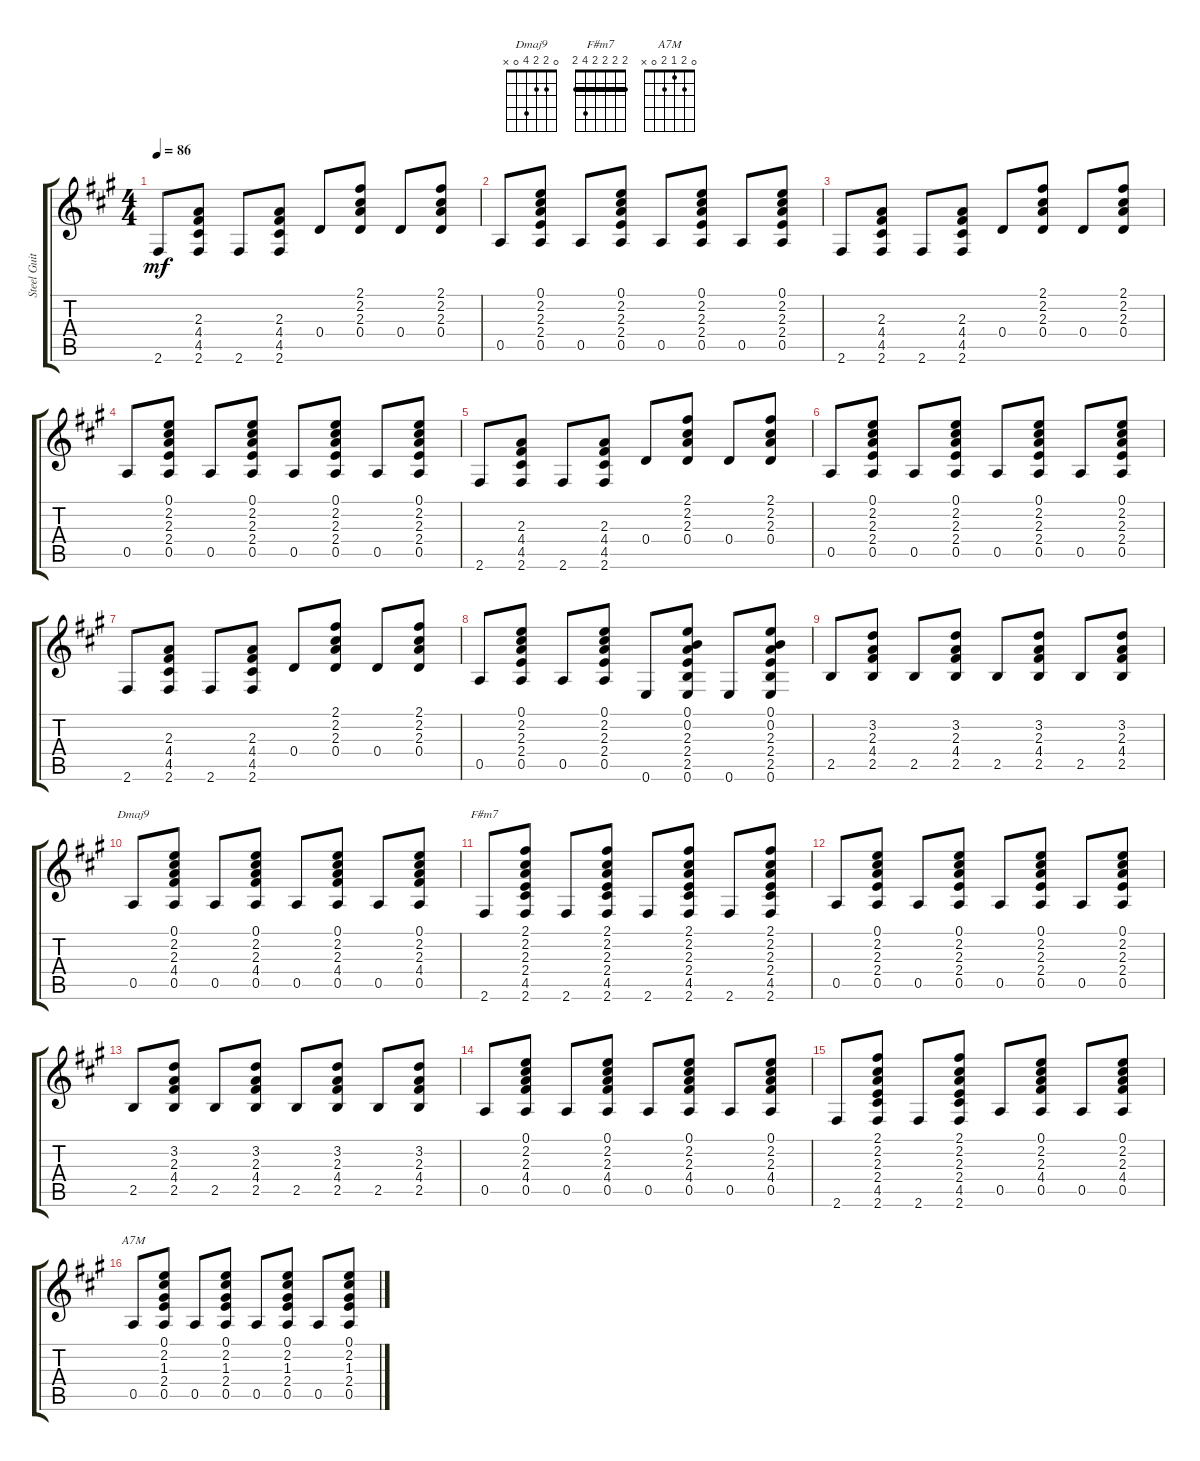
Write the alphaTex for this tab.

\track ("Steel Guitar" "Steel Guit") {instrument acousticguitarsteel}
\staff {score tabs}
\tuning (E4 B3 G3 D3 A2 E2) {hide}
\chord ("Dmaj9" 0 2 2 4 0 x)
\chord ("F#m7" 2 2 2 2 4 2) {barre 2}
\chord ("A7M" 0 2 1 2 0 x)
\ts (4 4)
\tempo 86
\clef g2
\ks a
2.6.8{dy mf} (2.3 4.4 4.5 2.6).8 2.6.8 (2.3 4.4 4.5 2.6).8 0.4.8 (2.1 2.2 2.3 0.4).8 0.4.8 (2.1 2.2 2.3 0.4).8 |
0.5.8 (0.1 2.2 2.3 2.4 0.5).8 0.5.8 (0.1 2.2 2.3 2.4 0.5).8 0.5.8 (0.1 2.2 2.3 2.4 0.5).8 0.5.8 (0.1 2.2 2.3 2.4 0.5).8 |
2.6.8 (2.3 4.4 4.5 2.6).8 2.6.8 (2.3 4.4 4.5 2.6).8 0.4.8 (2.1 2.2 2.3 0.4).8 0.4.8 (2.1 2.2 2.3 0.4).8 |
0.5.8 (0.1 2.2 2.3 2.4 0.5).8 0.5.8 (0.1 2.2 2.3 2.4 0.5).8 0.5.8 (0.1 2.2 2.3 2.4 0.5).8 0.5.8 (0.1 2.2 2.3 2.4 0.5).8 |
2.6.8 (2.3 4.4 4.5 2.6).8 2.6.8 (2.3 4.4 4.5 2.6).8 0.4.8 (2.1 2.2 2.3 0.4).8 0.4.8 (2.1 2.2 2.3 0.4).8 |
0.5.8 (0.1 2.2 2.3 2.4 0.5).8 0.5.8 (0.1 2.2 2.3 2.4 0.5).8 0.5.8 (0.1 2.2 2.3 2.4 0.5).8 0.5.8 (0.1 2.2 2.3 2.4 0.5).8 |
2.6.8 (2.3 4.4 4.5 2.6).8 2.6.8 (2.3 4.4 4.5 2.6).8 0.4.8 (2.1 2.2 2.3 0.4).8 0.4.8 (2.1 2.2 2.3 0.4).8 |
0.5.8 (0.1 2.2 2.3 2.4 0.5).8 0.5.8 (0.1 2.2 2.3 2.4 0.5).8 0.6.8 (0.1 0.2 2.3 2.4 2.5 0.6).8 0.6.8 (0.1 0.2 2.3 2.4 2.5 0.6).8 |
2.5.8 (3.2 2.3 4.4 2.5).8 2.5.8 (3.2 2.3 4.4 2.5).8 2.5.8 (3.2 2.3 4.4 2.5).8 2.5.8 (3.2 2.3 4.4 2.5).8 |
0.5.8{ch "Dmaj9"} (0.1 2.2 2.3 4.4 0.5).8 0.5.8 (0.1 2.2 2.3 4.4 0.5).8 0.5.8 (0.1 2.2 2.3 4.4 0.5).8 0.5.8 (0.1 2.2 2.3 4.4 0.5).8 |
2.6.8{ch "F#m7"} (2.1 2.2 2.3 2.4 4.5 2.6).8 2.6.8 (2.1 2.2 2.3 2.4 4.5 2.6).8 2.6.8 (2.1 2.2 2.3 2.4 4.5 2.6).8 2.6.8 (2.1 2.2 2.3 2.4 4.5 2.6).8 |
0.5.8 (0.1 2.2 2.3 2.4 0.5).8 0.5.8 (0.1 2.2 2.3 2.4 0.5).8 0.5.8 (0.1 2.2 2.3 2.4 0.5).8 0.5.8 (0.1 2.2 2.3 2.4 0.5).8 |
2.5.8 (3.2 2.3 4.4 2.5).8 2.5.8 (3.2 2.3 4.4 2.5).8 2.5.8 (3.2 2.3 4.4 2.5).8 2.5.8 (3.2 2.3 4.4 2.5).8 |
0.5.8 (0.1 2.2 2.3 4.4 0.5).8 0.5.8 (0.1 2.2 2.3 4.4 0.5).8 0.5.8 (0.1 2.2 2.3 4.4 0.5).8 0.5.8 (0.1 2.2 2.3 4.4 0.5).8 |
2.6.8 (2.1 2.2 2.3 2.4 4.5 2.6).8 2.6.8 (2.1 2.2 2.3 2.4 4.5 2.6).8 0.5.8 (0.1 2.2 2.3 4.4 0.5).8 0.5.8 (0.1 2.2 2.3 4.4 0.5).8 |
0.5.8{ch "A7M"} (0.1 2.2 1.3 2.4 0.5).8 0.5.8 (0.1 2.2 1.3 2.4 0.5).8 0.5.8 (0.1 2.2 1.3 2.4 0.5).8 0.5.8 (0.1 2.2 1.3 2.4 0.5).8
